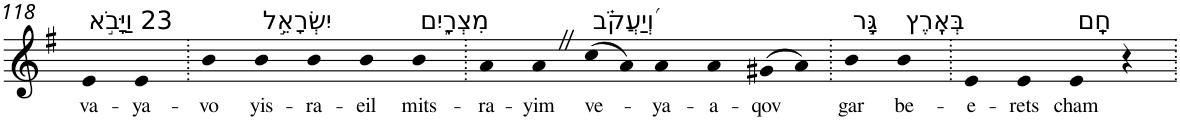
**kern	**text
*part1	*part1
*staff1	*staff1
*I"Piano	*
*I'Pno	*
!!LO:PB:g=z
*clefG2	*
*k[f#]	*
*G:	*
=118	=118
!LO:TX:a:t=23 וַיָּבֹ֣א	!
!	!LO:LY:b
4e	va-
!	!LO:LY:b
4e	-ya-
=119.	=119.
!	!LO:LY:b
4b	-vo
!LO:TX:a:t=יִשְׂרָאֵ֣ל	!
!	!LO:LY:b
4b	yis-
!	!LO:LY:b
4b	-ra-
!	!LO:LY:b
4b	-eil
!LO:TX:a:t=מִצְרָ֑יִם	!
!	!LO:LY:b
4b	mits-
=120.	=120.
!	!LO:LY:b
4a	-ra-
!	!LO:LY:b
4aZ	-yim
!LO:TX:a:t=וְ֝יַעֲקֹ֗ב	!
!	!LO:LY:b
(>8cc	ve-
8a)	.
!	!LO:LY:b
4a	-ya-
!	!LO:LY:b
4a	-a-
!	!LO:LY:b
(>8g#X	-qov
8a)	.
=121.	=121.
!LO:TX:a:t=גָּ֣ר	!
!	!LO:LY:b
4b	gar
!LO:TX:a:t=בְּאֶֽרֶץ	!
!	!LO:LY:b
4b	be-
=122.	=122.
!	!LO:LY:b
4e	-e-
!	!LO:LY:b
4e	-rets
!LO:TX:a:t=חָֽם	!
!	!LO:LY:b
4e	cham
4r	.
=.	=.
*-	*-
